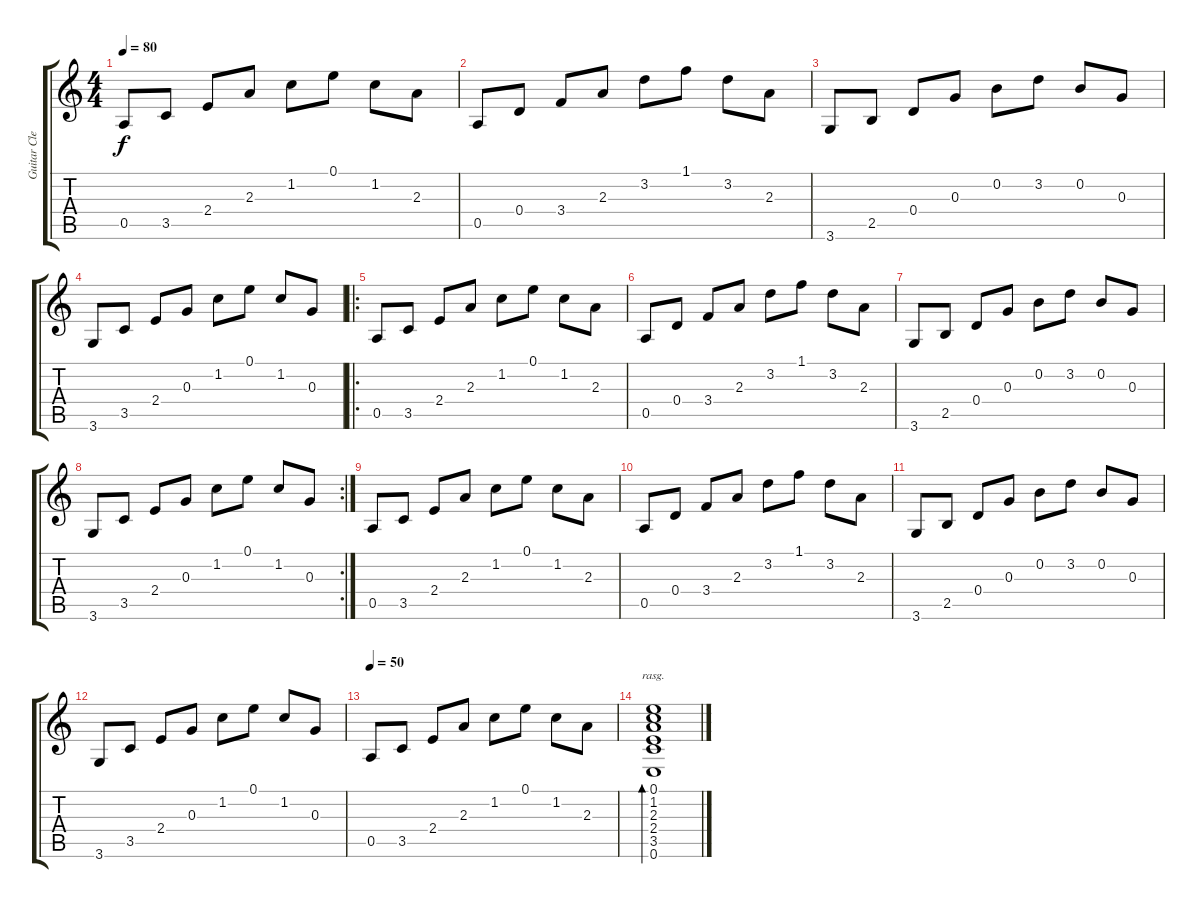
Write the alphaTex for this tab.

\track ("Guitar Clean" "Guitar Cle") {instrument electricguitarjazz}
\staff {score tabs}
\tuning (E4 B3 G3 D3 A2 E2) {hide}
\ts (4 4)
\tempo 80
\clef g2
\ks c
0.5.8{dy f} 3.5.8 2.4.8 2.3.8 1.2.8 0.1.8 1.2.8 2.3.8 |
0.5.8 0.4.8 3.4.8 2.3.8 3.2.8 1.1.8 3.2.8 2.3.8 |
3.6.8 2.5.8 0.4.8 0.3.8 0.2.8 3.2.8 0.2.8 0.3.8 |
3.6.8 3.5.8 2.4.8 0.3.8 1.2.8 0.1.8 1.2.8 0.3.8 |
\ro
0.5.8 3.5.8 2.4.8 2.3.8 1.2.8 0.1.8 1.2.8 2.3.8 |
0.5.8 0.4.8 3.4.8 2.3.8 3.2.8 1.1.8 3.2.8 2.3.8 |
3.6.8 2.5.8 0.4.8 0.3.8 0.2.8 3.2.8 0.2.8 0.3.8 |
\rc 2
3.6.8 3.5.8 2.4.8 0.3.8 1.2.8 0.1.8 1.2.8 0.3.8 |
0.5.8 3.5.8 2.4.8 2.3.8 1.2.8 0.1.8 1.2.8 2.3.8 |
0.5.8 0.4.8 3.4.8 2.3.8 3.2.8 1.1.8 3.2.8 2.3.8 |
3.6.8 2.5.8 0.4.8 0.3.8 0.2.8 3.2.8 0.2.8 0.3.8 |
3.6.8 3.5.8 2.4.8 0.3.8 1.2.8 0.1.8 1.2.8 0.3.8 |
\tempo 50
0.5.8 3.5.8 2.4.8 2.3.8 1.2.8 0.1.8 1.2.8 2.3.8 |
(0.1 1.2 2.3 2.4 3.5 0.6).1{bd 240 rasg ii}
